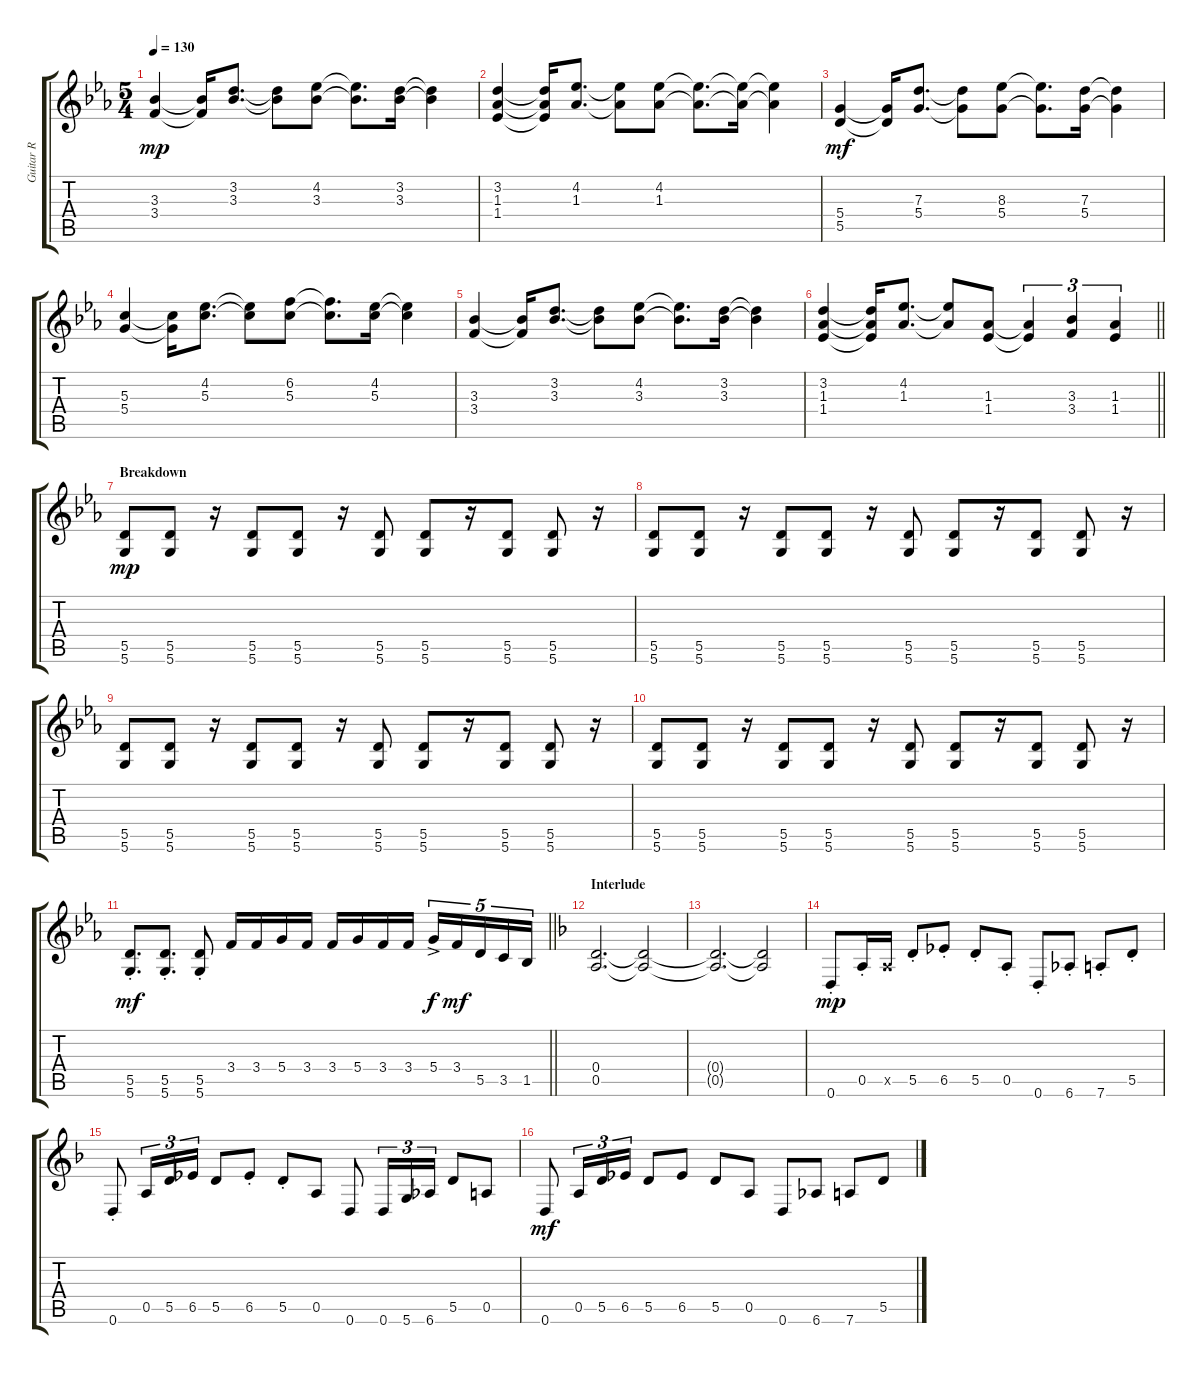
\track ("Guitar R" "Guitar R") {instrument distortionguitar}
\staff {score tabs}
\tuning (E4 B3 G3 D3 A2 D2) {hide}
\ts (5 4)
\tempo 130
\clef g2
\ks eb
(3.3 3.4).4{dy mp} (3.3{t} 3.4{t}).16 (3.2 3.3).8{d} (3.2{t} 3.3{t}).8 (4.2 3.3).8 (4.2{t} 3.3{t}).8{d} (3.2 3.3).16 (3.2{t} 3.3{t}).4 |
(3.2 1.3 1.4).4 (3.2{t} 1.3{t} 1.4{t}).16 (4.2 1.3).8{d} (4.2{t} 1.3{t}).8 (4.2 1.3).8 (4.2{t} 1.3{t}).8{d} (4.2{t} 1.3{t}).16 (4.2{t} 1.3{t}).4 |
(5.4 5.5).4{dy mf} (5.4{t} 5.5{t}).16 (7.3 5.4).8{d} (7.3{t} 5.4{t}).8 (8.3 5.4).8 (8.3{t} 5.4{t}).8{d} (7.3 5.4).16 (7.3{t} 5.4{t}).4 |
(5.3 5.4).4 (5.3{t} 5.4{t}).16 (4.2 5.3).8{d} (4.2{t} 5.3{t}).8 (6.2 5.3).8 (6.2{t} 5.3{t}).8{d} (4.2 5.3).16 (4.2{t} 5.3{t}).4 |
(3.3 3.4).4 (3.3{t} 3.4{t}).16 (3.2 3.3).8{d} (3.2{t} 3.3{t}).8 (4.2 3.3).8 (4.2{t} 3.3{t}).8{d} (3.2 3.3).16 (3.2{t} 3.3{t}).4 |
\barLineRight lightlight
(3.2 1.3 1.4).4 (3.2{t} 1.3{t} 1.4{t}).16 (4.2 1.3).8{d} (4.2{t} 1.3{t}).8 (1.3 1.4).8 (1.3{t} 1.4{t}).4{tu (3 2)} (3.3 3.4).4{tu (3 2)} (1.3 1.4).4{tu (3 2)} |
\section ("" "Breakdown")
(5.5 5.6).8{dy mp} (5.5 5.6).8 r.16 (5.5 5.6).8 (5.5 5.6).8 r.16 (5.5 5.6).8 (5.5 5.6).8 r.16 (5.5 5.6).8 (5.5 5.6).8 r.16 |
(5.5 5.6).8 (5.5 5.6).8 r.16 (5.5 5.6).8 (5.5 5.6).8 r.16 (5.5 5.6).8 (5.5 5.6).8 r.16 (5.5 5.6).8 (5.5 5.6).8 r.16 |
(5.5 5.6).8 (5.5 5.6).8 r.16 (5.5 5.6).8 (5.5 5.6).8 r.16 (5.5 5.6).8 (5.5 5.6).8 r.16 (5.5 5.6).8 (5.5 5.6).8 r.16 |
(5.5 5.6).8 (5.5 5.6).8 r.16 (5.5 5.6).8 (5.5 5.6).8 r.16 (5.5 5.6).8 (5.5 5.6).8 r.16 (5.5 5.6).8 (5.5 5.6).8 r.16 |
\barLineRight lightlight
(5.5{st} 5.6{st}).8{d dy mf} (5.5{st} 5.6{st}).8{d} (5.5{st} 5.6{st}).8 3.4.16 3.4.16 5.4.16 3.4.16 3.4.16 5.4.16 3.4.16 3.4.16 5.4{ac}.16{tu (5 4) dy f} 3.4.16{tu (5 4) dy mf} 5.5.16{tu (5 4)} 3.5.16{tu (5 4)} 1.5.16{tu (5 4)} |
\section ("" "Interlude")
\ks f
(0.4 0.5).2{d} (0.4{t} 0.5{t}).2 |
(0.4{t} 0.5{t}).2{d} (0.4{t} 0.5{t}).2 |
0.6{st}.8{dy mp instrument acousticguitarnylon} 0.5{st}.16 0.5{x}.16 5.5{st}.8 6.5{st}.8 5.5{st}.8 0.5{st}.8 0.6{st}.8 6.6{st}.8 7.6{st}.8 5.5{st}.8 |
0.6{st}.8 0.5.16{tu (3 2)} 5.5.16{tu (3 2)} 6.5.16{tu (3 2)} 5.5.8 6.5{st}.8 5.5{st}.8 0.5.8 0.6.8 0.6.16{tu (3 2)} 5.6.16{tu (3 2)} 6.6.16{tu (3 2)} 5.5.8 0.5.8 |
0.6.8{dy mf} 0.5.16{tu (3 2)} 5.5.16{tu (3 2)} 6.5.16{tu (3 2)} 5.5.8 6.5.8 5.5.8 0.5.8 0.6.8 6.6.8 7.6.8 5.5.8
